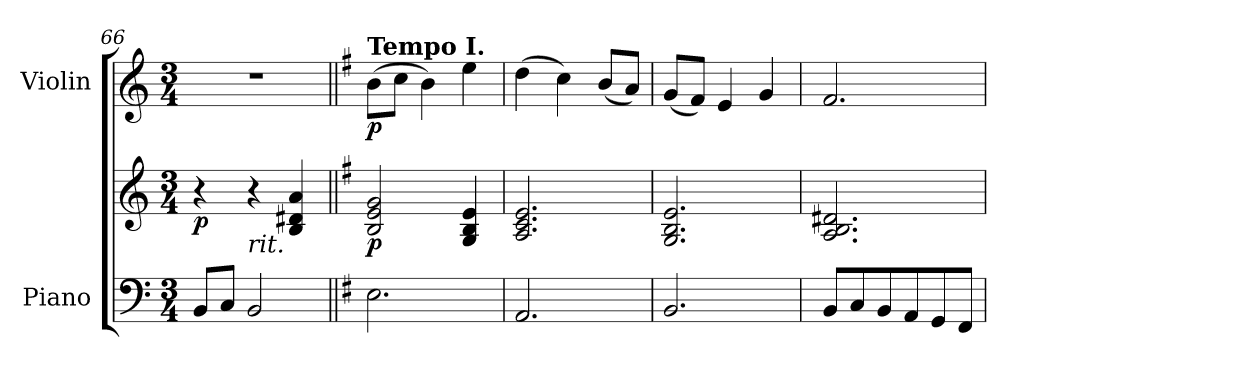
**kern	**kern	**dynam	**kern	**dynam
*part2	*part2	*part2	*part1	*part1
*staff3	*staff2	*staff2/3	*staff1	*staff1
*I"Piano	*	*	*I"Violin	*
*I'Pno	*	*	*I'Vln	*
*clefF4	*clefG2	*	*clefG2	*
*k[]	*k[]	*	*k[]	*
*M3/4	*M3/4	*	*M3/4	*
=66	=66	=66	=66	=66
!	!	!LO:DY:b	!	!LO:DY:a
8BB/L	4r	p	2.r	other-dynamics
8C/J	.	.	.	.
!	!LO:TX:b:i:t=rit.	!	!	!
2BB/	4r	.	.	.
.	4B/ 4d#X/ 4a/	.	.	.
=67||	=67||	=67||	=67||	=67||
*k[f#]	*k[f#]	*	*k[f#]	*
!	!	!	!LO:TX:a:B:t=Tempo I.	!
!	!	!LO:DY:b	!	!LO:DY:b
2.E\	2B/ 2e/ 2g/	p	(>8b\L	p
.	.	.	8cc\J	.
.	.	.	4b\)	.
.	4G/ 4B/ 4e/	.	4ee\	.
=68	=68	=68	=68	=68
2.AA/	2.A/ 2.c/ 2.e/	.	(>4dd\	.
.	.	.	4cc\)	.
.	.	.	(<8b/L	.
.	.	.	8a/J)	.
!!LO:LB:g=z
=69	=69	=69	=69	=69
2.BB/	2.G/ 2.B/ 2.e/	.	(<8g/L	.
.	.	.	8f#/J)	.
.	.	.	4e/	.
.	.	.	4g/	.
!!LO:LB:g=z
=70	=70	=70	=70	=70
8BB</L	2.A/ 2.B/ 2.d#X/	.	2.f#/	.
8C</	.	.	.	.
8BB</	.	.	.	.
8AA/	.	.	.	.
8GG/	.	.	.	.
8FF#/J	.	.	.	.
=	=	=	=	=
*-	*-	*-	*-	*-
